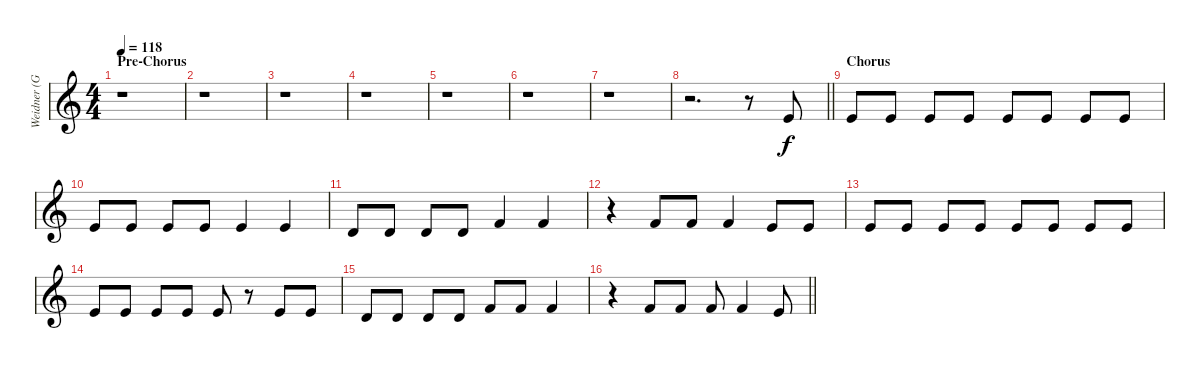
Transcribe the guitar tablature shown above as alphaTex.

\track ("Weidner (Gesang)" "Weidner (G") {instrument lead2sawtooth}
\staff {score}
\tuning (E4 B3 G3 D3 A2 E2) {hide}
\ts (4 4)
\section ("" "Pre-Chorus")
\tempo 118
\clef g2
\ks c
r.1{dy f} |
r.1 |
r.1 |
r.1 |
r.1 |
r.1 |
r.1 |
\barLineRight lightlight
r.2{d} r.8 0.1.8 |
\section ("" "Chorus")
0.1.8 0.1.8 0.1.8 0.1.8 0.1.8 0.1.8 0.1.8 0.1.8 |
0.1.8 0.1.8 0.1.8 0.1.8 0.1.4 0.1.4 |
3.2.8 3.2.8 3.2.8 3.2.8 1.1.4 1.1.4 |
r.4 1.1.8 1.1.8 1.1.4 0.1.8 0.1.8 |
0.1.8 0.1.8 0.1.8 0.1.8 0.1.8 0.1.8 0.1.8 0.1.8 |
0.1.8 0.1.8 0.1.8 0.1.8 0.1.8 r.8 0.1.8 0.1.8 |
3.2.8 3.2.8 3.2.8 3.2.8 1.1.8 1.1.8 1.1.4 |
\barLineRight lightlight
r.4 1.1.8 1.1.8 1.1.8 1.1.4 0.1.8
